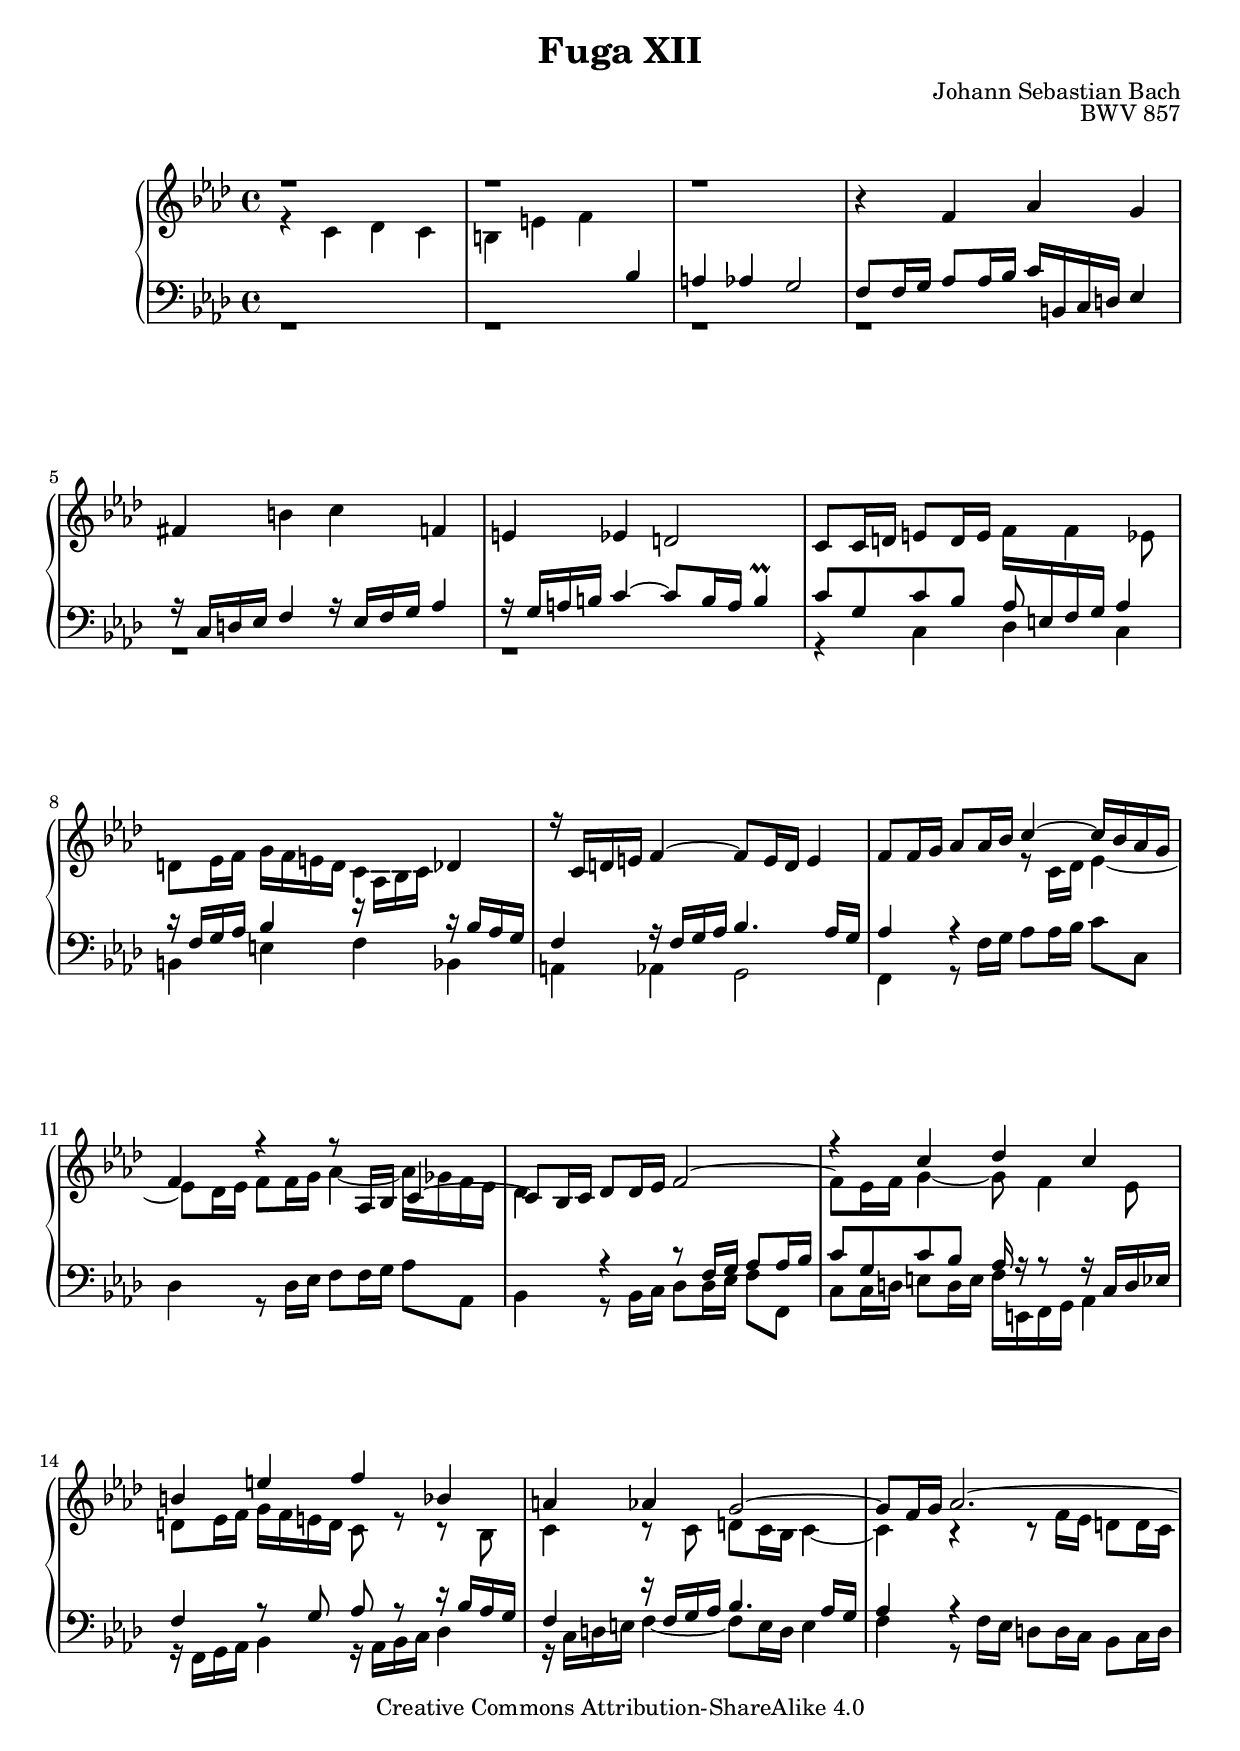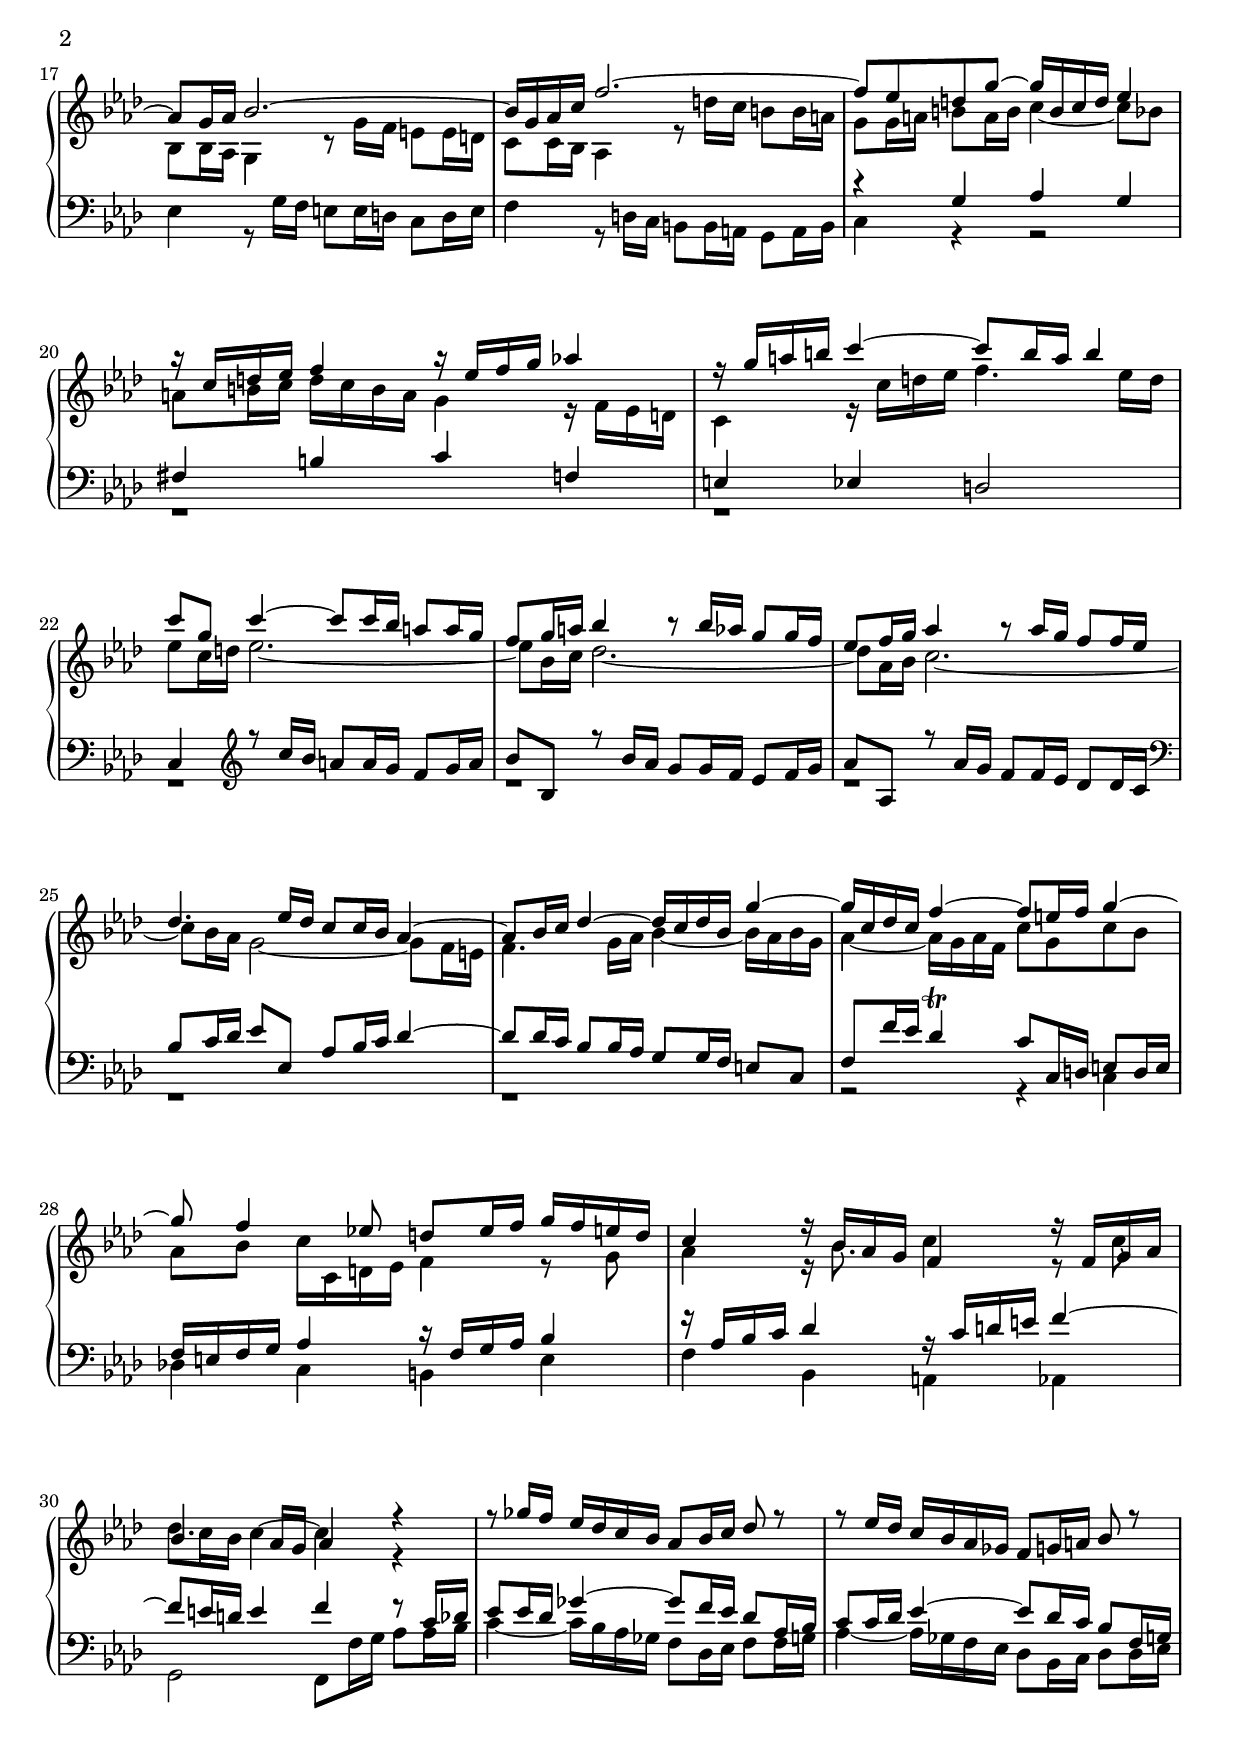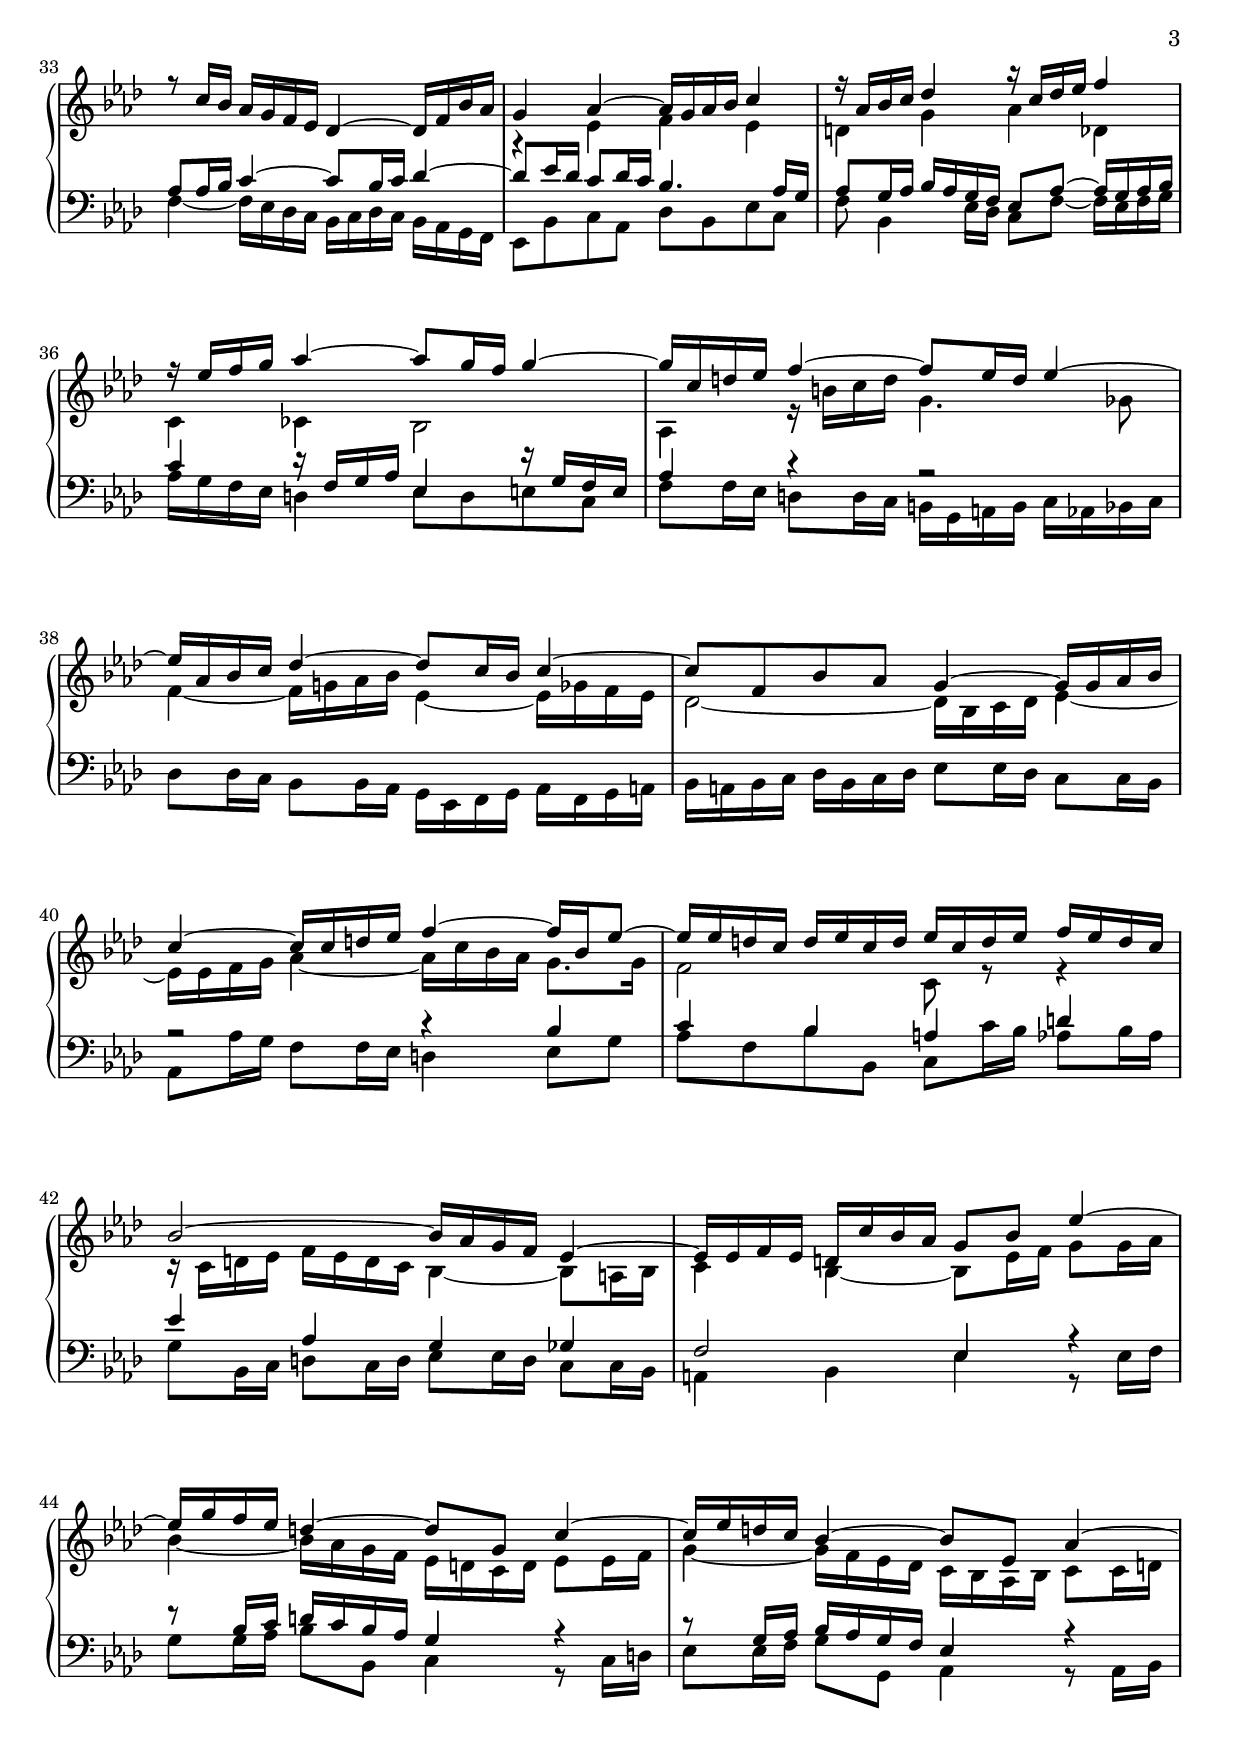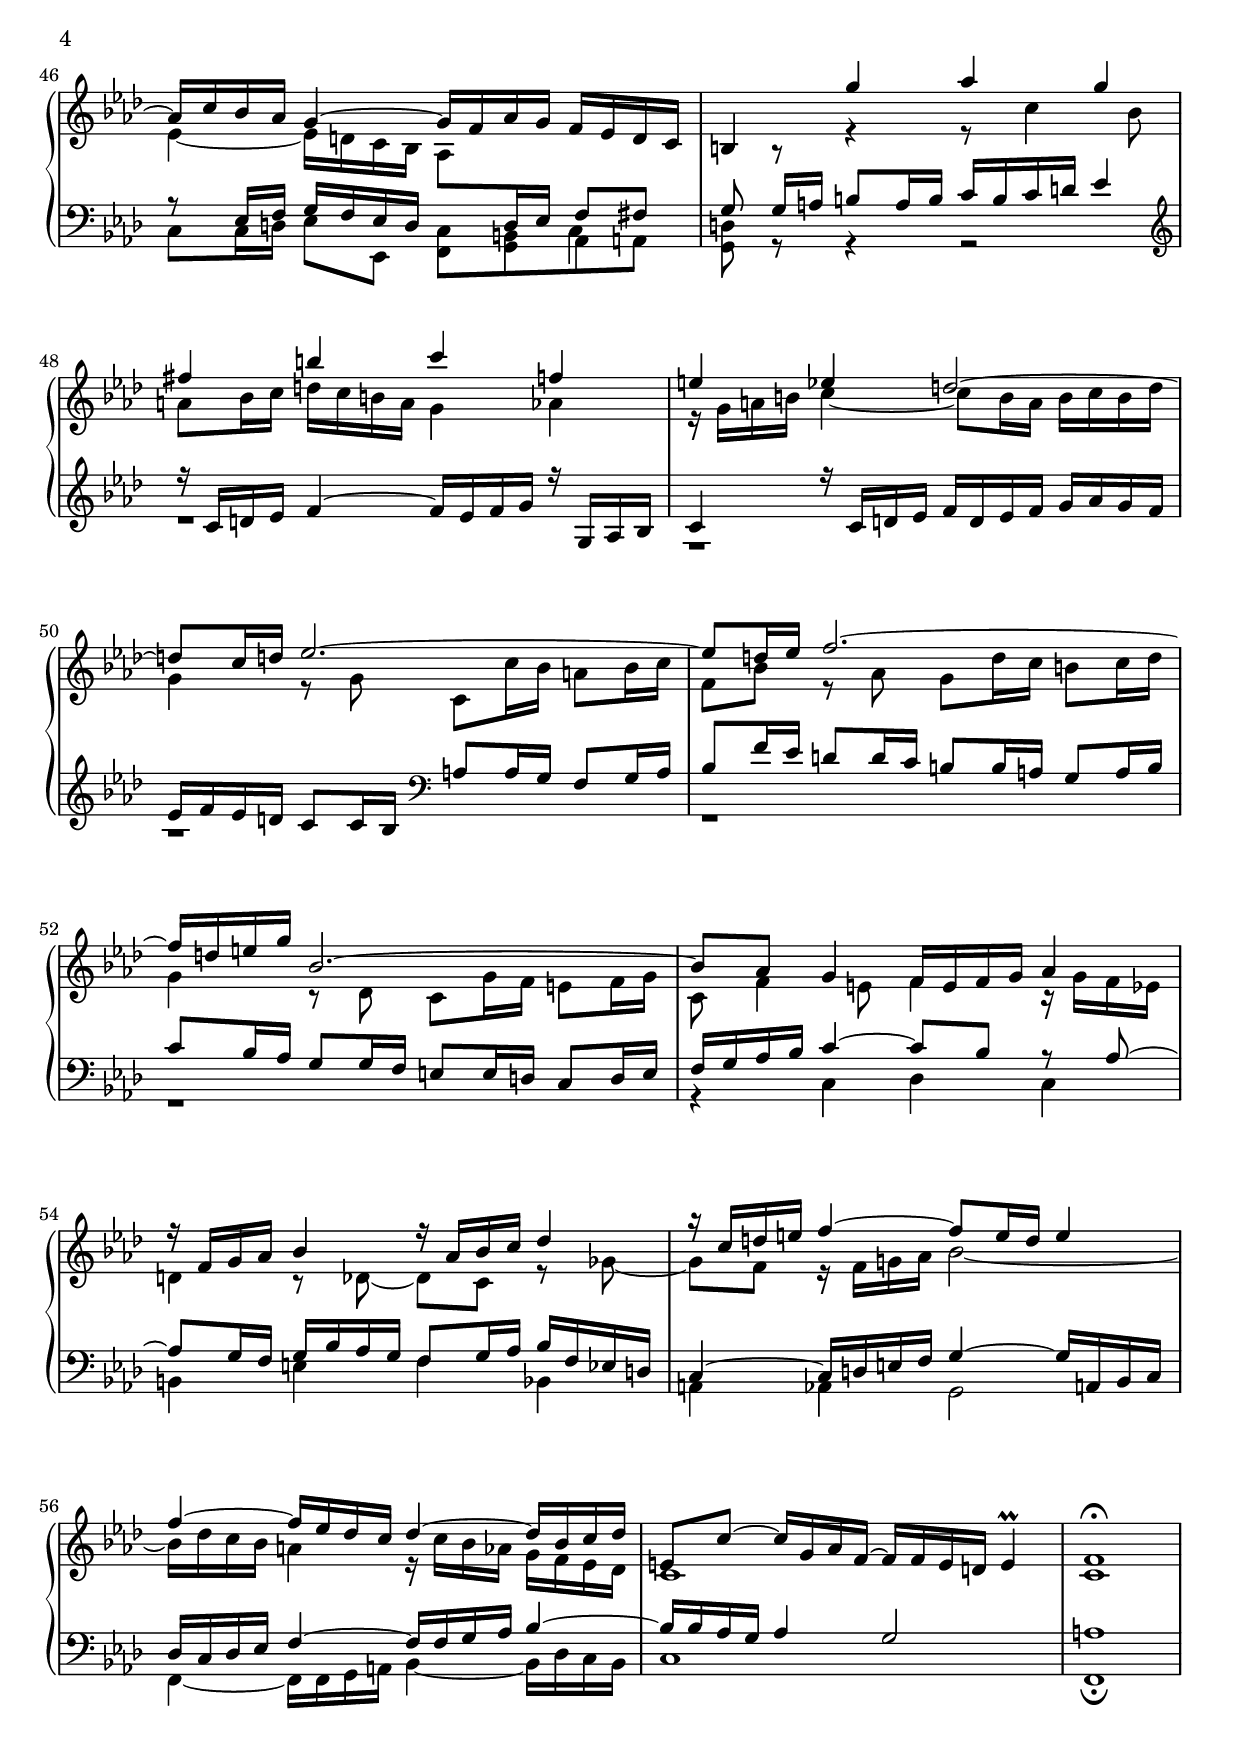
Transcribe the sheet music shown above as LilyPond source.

\version "2.18.2"

\header {
  title = "Fuga XII"
  composer = "Johann Sebastian Bach"
  opus = "BWV 857"
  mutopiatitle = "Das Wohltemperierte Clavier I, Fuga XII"
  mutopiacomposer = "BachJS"
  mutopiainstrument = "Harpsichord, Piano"
  date = "1722"
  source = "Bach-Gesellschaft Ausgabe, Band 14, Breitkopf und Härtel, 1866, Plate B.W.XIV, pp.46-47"
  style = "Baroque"
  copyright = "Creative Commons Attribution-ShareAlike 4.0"
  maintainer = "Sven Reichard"
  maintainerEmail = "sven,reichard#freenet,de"
  version = "2.18.2"
}

\paper {
   ragged-bottom = ##f
   ragged-last-bottom = ##f
 }

staffup       = { \change Staff = "up" \voiceTwo }
staffdown     = { \change Staff = "down" \voiceOne  }

\include "articulate.ly"
global = {  
 \key f \minor
 \time 4/4
}

%%%%%%%%%%%%%%%%%%%%%%%%%%%%%%%%%%%%%%%%
% Soprano

soprano = \new Voice \relative c''{
  \mergeDifferentlyHeadedOn
  \mergeDifferentlyDottedOn
  \voiceOne
  s1 | s1 | s1 | s1 |
  s1 | s1 | s1 |
  s1 | s1 | s1 |
  s1 | s1 |
  r4 c des c |
				% 14
  b e f bes, |
  a as g2 ~ |
  g8 f16 g as2. ~ |
				%17
  as8 g16 as bes2.~ |
  bes16 g as c f2.~ |
  f8 es d g ~ g16 b, c d es4 |
				%20
  r16 c d es f4 r16 es f g as!4 |
  r16 g a b c4 ~ c8 b16 a b4 |
  c8 g c4 ~ c8 c 16 bes a8 a16 g |
				%23
  f8 g16 a bes4 r8 bes16 as g8 g16 f |
  es8 f16 g as4 r8 as16 g f8 f16 es |
  des4. es16 des c8 c16 bes as4 ~ |
				%26
  as8 bes16 c des4 ~ des16 c des bes g'4 ~ |
  g16 c, des c f4 ~ f8 e16 f g4 ~ |
  g8 f4 es!8 d es16 f g f e d |
				%29
  c4 r16 bes as g f4 r16 f g as |
  bes4. as16 g as4 r |
  r8 ges'16 f es des c bes as8 bes16 c des8 r |
%%%%%
				%32
  r8 es16 des c bes as ges f8 g16 a bes8 r |
  r c16 bes as g f es des4~des16 f bes as |
				% 34
  g4 as~as16 g as bes c4 |
  r16 as bes c des4 r16 c des es f4 |
  r16 es f g as4~as8 g16 f g4~|
				%37
  g16 c, d es f4~f8 es16 d es4~ |
  es16 as, bes c des4~des8 c16 bes c4~ |
				%39
  c8 f, bes as g4~g16 g as bes |
  c4~c16 c d es f4~f16 bes, es8~ |
  es16 es d c d es c d es c d es f es d c |
  bes2~bes16 as g f es4~|
  es16 es f es d c' bes as g8 bes es4~|
  es16 g f es d4~d8 g, c4~ |
%%%
  c16 es d c bes4~ bes8 es, as4~|
  as16 c bes as g4~g16 f as g f es d c |
%%%
				%47
  b4 g'' as g |
  fis b c f, |
  e es d2~|
%%%
				%50
  d8 c16 d es2.~|
  es8 d16 es f2.~|
  f16 d e g bes,2.~|
%%%
				%53
  bes8 as g4 f16 e f g as4 |
  r16 f g as bes4 r16 as bes c des4|
  r16 c d e f4~f8 e16 d e4|
%%%
				%56
  f4~f16 es des c des4~des16 bes c des|
  e,8 c'~c16 g as f~f f e d e4\prall|
  f1\fermata
}

%%%%%%%%%%%%%%%%%%%%%%%%%%%%%%%%%%%%%%%%
% Alto
%
alto = \new Voice \relative c' {
  \voiceOne
  r1|
  r1|
  r1|
  \oneVoice
  r4 f as g |
				% 5
  fis b c f, |
  e es d2 |
  c8 c16 d e8 d16 e \stemDown f  \staffdown \voiceOne e, f g as4 |
  % 8
  r16 f g as bes4 r16 \staffup  as bes c \voiceOne des4 |
  r16 c d e f4 ~ f8 e16 d e4 |
  f8 f16 g as8 as16 bes c4 ~ c16 bes as g |
				% 11
  f4 r r8 as,16 bes c4 ~ |
  c8 bes16 c des8 des16 es f2 ~ |
  \voiceTwo  f8 es16 f g4 ~ g8 f4 es8 |
				%14
  d es16 f g f e d c8 r r bes |
  c4 r8 c d c16 bes c4 ~ |
  c4 r r8 f16 es d8 d16 c |
				%17
  bes8  bes16 as g4 r8 g'16 f e8 e16 d |
  c8 c16 bes as4  r8 d'16 c b8 b16 a |
  g8 g16 a b8 a16 b c4 ~ c8 bes |
				%20
  a8 b16 c d c b a g4 r16 f es d |
  c4 r16 c' d es f4. es16 d |
  es8 c16 d es2. ~ |
				%23
  es8 bes16 c des2.~ |
  des8 as16 bes c2. ~ |
  c8 bes16 as g2 ~ g8 f16 e |
				%26
  f4. g16 as bes4 ~ bes16 as bes g |
  as4~ as16 g as f c'8 g c bes |
  as bes c16 c, d es f4 r8 g |
				%29
  as4 r16 bes8. c4 r8 c |
  des c16 bes \tieUp c4 ~ c \tieDown r |
  s1 |
%%%%
				%32
  s1 | s1 |
				% 34
  r4 es, f es |
  d g as des, |
  c ces bes2 |
				%37
  as4 r16 b' c d g,4. ges8 |
  f4 ~ f16 g! as  bes es,4 ~ es16 ges f es |
				%39
  des2~des16 bes c des es4 ~ |
  es16 es f g as4 ~ as16 c bes as g8. g16 |
  f2 c8 r r4 |
				%42
  r16 c d es f es d c bes4~bes8 a16 bes |
  c4 bes~bes8 es16 f g8 g16 as |
  bes4~bes16 as g f es d c d es8 es16 f |
%%%%
  %45
  g4~g16 f es des c bes as bes c8 c16 d |
  es4~es16 d c bes as8 \staffdown \voiceOne d,16 es f8 fis|
%%%
  g8 r \staffup \voiceTwo  r4 r8 c'4 bes8 |
  a bes16 c d c b a g4 as |
  r16 g a b c4~c8 b16 a b c b d|
%%%
  g,4 r8 g c, c'16 bes a8 bes16 c |
  f,8 bes r as g d'16 c b8 c16 d |
  g,4  r8 des c g'16 f e8 f16 g |
%%%
  c,8 f4 e8 f4 r16 g f es |
  d4 r8 des ~ des c r ges'~|
  ges f r16 f g as bes2~|
%%%
  bes16 des c bes a4 r16 c bes as g f es des |
  c1 |
  c1
}
%%%%%%%%%%%%%%%%%%%%%%%%%%%%%%%%%%%%%%%%%%%%%%%%%%
% Tenor
tenor = \new Voice \relative c'
{
  \staffup
  \voiceTwo
				% 1
  r4  c des  c |
  b e f
  \staffdown
  \voiceOne
  bes, |
  a as g2|
  f8 f16 g as8 as16 bes c b, c d es4 |
				% 5
  r16 c d es f4 r16 es f g as4 |
  r16 g a b c4~c8 b16 a b4\prall |
  c8 g c bes as  \staffup f'4 es8 |
				% 8
  d es16 f g f e d c4  \staffdown r16  bes as g |
  f4 r16 f g as bes4. as16 g |
  as4 r \staffup r8 c16 des es4 ~ |
				% 11
  es8 des16 es f8 f16 g as4 ~ as16 ges f es |
  des4 \staffdown r4 r8 f,16 g as8 as16 bes |
  c8 g c bes as16 r r8 r16 c, d es |
				%14
  f4 r8 g as r r16 bes as g |
  f4 r16 f g as bes4. as16 g |
  as4 r s2 |
				%17
  s1 |
  s1 |
  r4 g as g |
				%20
  fis b c f, |
  e4 es d2 |
  c4 \clef treble r8 c''16 bes a8 a16 g f8 g16 a |
				%23
  
  bes8 bes, r bes'16 as g8 g16 f es8 f16 g |
  as8 as, r as'16 g f8 f16 es des8 des16 c |
\clef bass  bes8 c16 des es8 es, as bes 16 c des4 ~ |
				%26
  des8 des16 c bes8 bes16 as g8 g16 f e8 c |
  f f'16 es des4\trill c8 c,16 d e8 d16 e |
  f e f g as4 r16 f g as bes4 |
				%29
  r16 as bes c des4 r16 c d e f4 ~ |
  f8 e16 d e4 f r8 c16 des |
  es8 es16 des ges4 ~ ges8 f16 es des8 as16 bes |
%%%%
				%32
  c8 c16 des es4 ~ es8 des16 c bes8 f16 g |
  as8 as16 bes c4 ~ c8 bes16 c des4 ~ |
				% 34
  des8 es16 des c8 des16 c bes4. as16 g |
  as8 g16 as bes as g f es8 as ~ as16 g as bes |
  c4 r16 f, g as es4 r16 g f e |
				%37
  as4 r r2 |
  s1 |

  s1 |
  r2 r4 bes |
  c bes a d |
				%42
  es as, g ges |
  f2 es4 r |
  r8 bes'16 c d c bes as g4 r|
%%%%%
				%45
  r8 g16   as bes as g f es4 r |
  r8 es16 f g f es d s4 \voiceFour c4 |
%%%%
				%47
  s8 \voiceOne g'16 a b8 a16 b c b c d es4 |
  \clef treble  r16 c d es f4 ~ f16 es f g r g, as bes |
  c4 r16 c d es f d es f g as g f |
				%50
  es f es d c8 c16 bes \clef bass a8 a16 g f8 g16 a |
  bes8 f'16 es  d8 d16 c b8 b16 a g8 a16 b |
  c8 bes16 as g8 g16 f e8 e16 d c8 d16 e |
%%%
				%53
  f g as bes c4 ~ c8 bes r as ~|
  as g16 f g bes as g f8 g16 as bes f es d |
  c4 ~ c16 d e f g4 ~ g16 a, bes c |
%%%
				%56
  des c des es f4~f16 f g as bes4~|
  bes16 bes as g as4 g2 |
  a1
}

%%%%%%%%%%%%%%%%%%%%%%%%%%%%%%%%%%%%%%%%
% Bass
bass = \new Voice \relative c {
  \voiceTwo
  r1|
  r1|
  r1|
  r1|
				% 5
  
  r1|
  r1|
  r4 c des c |
				% 8
  b e f bes, |
  a as g2 |
  f4 r8 f'16 g as8 as16 bes c8 c, |
				% 11
  des4 r8 des16 es f8 f16 g as8 as, |
  bes4 r8 bes16 c des8 des16 es f8 f, |
  c'8 c16 d e8 d16 e f e, f g as4 |
				%14
  r16 f g as bes4 r16 as bes c des4 |
  r16 c d e f4 ~ f8 e16 d e4 |
  f r8 f16 es d8 d16 c bes8 c16 d |
				%17
  es4 r8 g16 f e8 e16 d c8 d16 e |
  f4 r8 d16 c b8 b16 a g8 a16 b |
  c4 r r2 |
				%20
  r1 | r1 | r1 |
				%23
  r1 | r1 | r1 |
				%26
  r1 |
  r2 r4 c |
  des!  c b e |
				% 29
  f bes, a as |
  g2 f8 f'16 g as8 as16 bes |
  c4 ~ c16 bes as ges f8 des16 es f8 f16 g |
%%%%%%
  				%32
  as4 ~ as16 ges f es des8 bes16 c des8 des16 es |
  f4 ~ f16 es des c bes c des c bes as g f |
				%34
  es8 bes' c as des bes es c |
  f bes,4 es16 des c8 f ~ f16 es f g |
  as g f es d4 es8 d e c |
				%37
  f8 f16 es d8 d16 c b g a b c as bes c |
  des8 des16 c bes8 bes16 as g es f g as f g a |
				%39
  bes a bes c des bes c des es8 es16 des c8 c16 bes |
  as8 as'16 g f8 f16 es d4 es8 g |
  as f bes bes, c c'16 bes as!8 bes16 as |
				%42
  g8 bes,16 c d8 c16 d es8 es16 d c8 c16 bes |
  a4 bes es r8 es16 f |
  g8 g16 as bes8 bes, c4 r8 c16 d |
%%%%%
				%45
  es8 es16 f g8 g, as4 r8 as16 bes |
  c8 c16 d es8 es, <f c'> <g b> as a |
				%47
  <g d'> r r4 r2 |
  r1 |
  r1 |

  r1 |
  r1 |
  r1 |
				%53
  r4 c des c |
  b e f bes, |
  a as g2 |
				%56
  f4~f16 f g a bes4~ bes16 des c bes |
  c1 |
  f,\fermata
  
}

%%%%%%%%%%%%%%%%%%%%%%%%%%%%%%%%%%%%%%%%
% MIDI
\score {
  \articulate
  \new PianoStaff << 
    \new Staff="up" \with {midiInstrument = #"harpsichord"}
				% need to name the staves so staff change doesn't lead to warnings
    << \global \clef treble
       \soprano
       \alto
       
     >>
    \new Staff="down"\with {midiInstrument = #"harpsichord"}
    << \global \clef bass
       \tenor
       \bass
     >>
  >>
  \midi { \tempo 4=68 }

}

%%%%%%%%%%%%%%%%%%%%%%%%%%%%%%%%%%%%%%%%
% Printed score
\score {
  \new PianoStaff << 
    \new Staff="up"
    << \global \clef treble
       \soprano
       \alto
       
     >>
    \new Staff="down"
    << \global \clef bass
       \tenor
       \bass
     >>
  >>
  \layout { }
  
}
